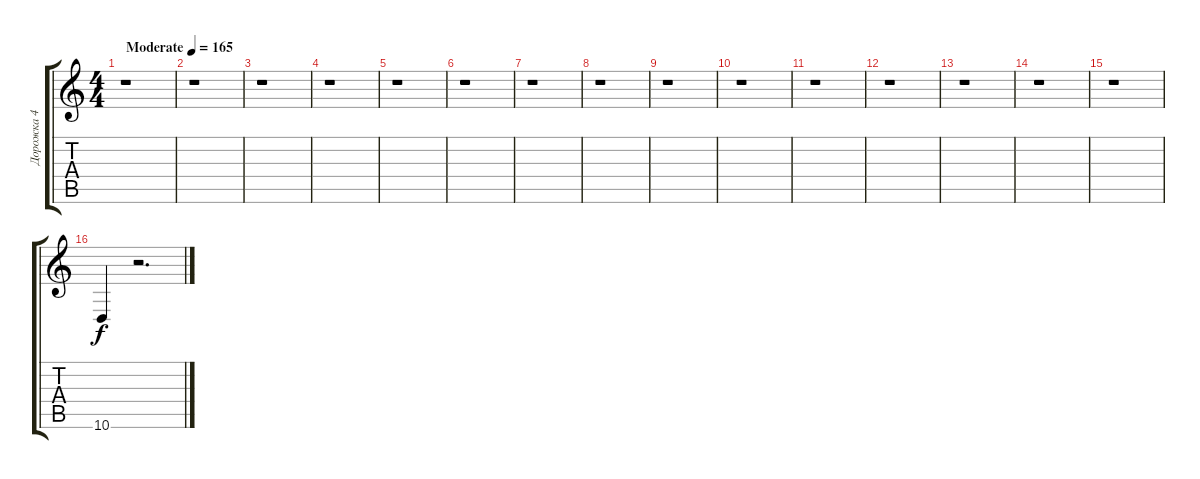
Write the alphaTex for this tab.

\track ("Дорожка 4" "Дорожка 4") {instrument fx6goblins}
\staff {score tabs}
\tuning (E4 B3 G3 D3 A2 E2) {hide}
\ts (4 4)
\tempo (165 "Moderate")
\clef g2
\ks c
r.1{dy f instrument fx6goblins} |
r.1 |
r.1 |
r.1 |
r.1 |
r.1 |
r.1 |
r.1 |
r.1 |
r.1 |
r.1 |
r.1 |
r.1 |
r.1 |
r.1 |
10.6.4 r.2{d}
